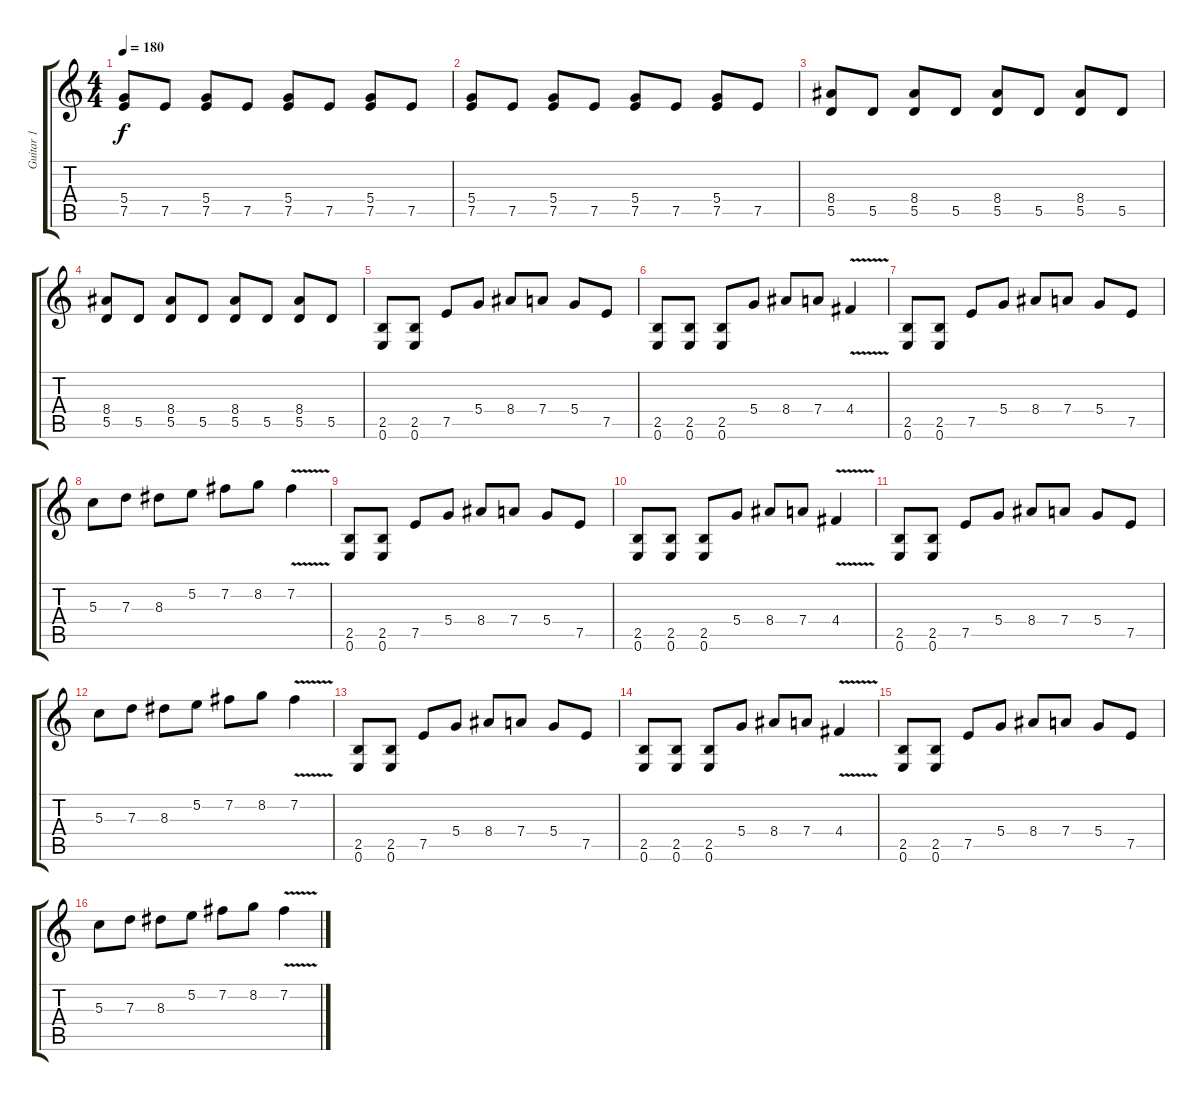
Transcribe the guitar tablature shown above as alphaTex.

\track ("Guitar 1" "Guitar 1") {instrument overdrivenguitar}
\staff {score tabs}
\tuning (E4 B3 G3 D3 A2 E2) {hide}
\ts (4 4)
\tempo 180
\clef g2
\ks c
(5.4 7.5).8{dy f} 7.5.8 (5.4 7.5).8 7.5.8 (5.4 7.5).8 7.5.8 (5.4 7.5).8 7.5.8 |
(5.4 7.5).8 7.5.8 (5.4 7.5).8 7.5.8 (5.4 7.5).8 7.5.8 (5.4 7.5).8 7.5.8 |
(8.4 5.5).8 5.5.8 (8.4 5.5).8 5.5.8 (8.4 5.5).8 5.5.8 (8.4 5.5).8 5.5.8 |
(8.4 5.5).8 5.5.8 (8.4 5.5).8 5.5.8 (8.4 5.5).8 5.5.8 (8.4 5.5).8 5.5.8 |
(2.5 0.6).8 (2.5 0.6).8 7.5.8 5.4.8 8.4.8 7.4.8 5.4.8 7.5.8 |
(2.5 0.6).8 (2.5 0.6).8 (2.5 0.6).8 5.4.8 8.4.8 7.4.8 4.4{v}.4 |
(2.5 0.6).8 (2.5 0.6).8 7.5.8 5.4.8 8.4.8 7.4.8 5.4.8 7.5.8 |
5.3.8 7.3.8 8.3.8 5.2.8 7.2.8 8.2.8 7.2{v}.4 |
(2.5 0.6).8 (2.5 0.6).8 7.5.8 5.4.8 8.4.8 7.4.8 5.4.8 7.5.8 |
(2.5 0.6).8 (2.5 0.6).8 (2.5 0.6).8 5.4.8 8.4.8 7.4.8 4.4{v}.4 |
(2.5 0.6).8 (2.5 0.6).8 7.5.8 5.4.8 8.4.8 7.4.8 5.4.8 7.5.8 |
5.3.8 7.3.8 8.3.8 5.2.8 7.2.8 8.2.8 7.2{v}.4 |
(2.5 0.6).8 (2.5 0.6).8 7.5.8 5.4.8 8.4.8 7.4.8 5.4.8 7.5.8 |
(2.5 0.6).8 (2.5 0.6).8 (2.5 0.6).8 5.4.8 8.4.8 7.4.8 4.4{v}.4 |
(2.5 0.6).8 (2.5 0.6).8 7.5.8 5.4.8 8.4.8 7.4.8 5.4.8 7.5.8 |
5.3.8 7.3.8 8.3.8 5.2.8 7.2.8 8.2.8 7.2{v}.4
